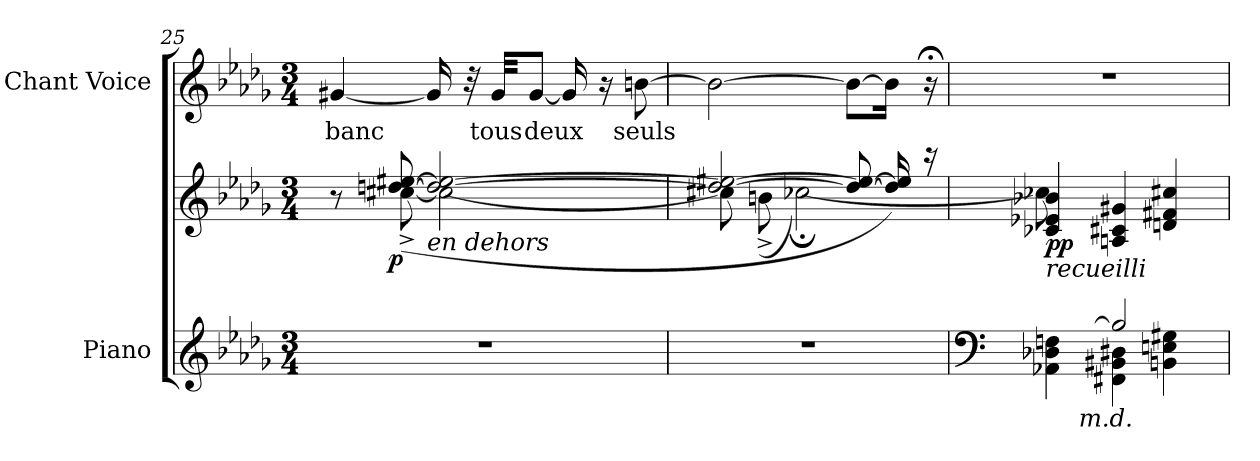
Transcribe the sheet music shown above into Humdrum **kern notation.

**kern	**kern	**dynam	**kern	**text
*part2	*part2	*part2	*part1	*part1
*staff3	*staff2	*staff2/3	*staff1	*staff1
*I"Piano	*	*	*I"Chant Voice	*
*I'Pno	*	*	*	*
*clefG2	*clefG2	*	*clefG2	*
*k[b-e-a-d-g-]	*k[b-e-a-d-g-]	*	*k[b-e-a-d-g-]	*
*M3/4	*M3/4	*	*M3/4	*
=25	=25	=25	=25	=25
*	*^	*	*	*
!	!	!	!	!	!LO:LY:b
2.r	8r	8ryy	.	[4g#X/	banc
!	!	!	!LO:DY:b	!	!
.	[8ddn/ [8ee#X/	([8cc#X^\	p	.	.
!	!LO:TX:b:i:t=en dehors	!	!	!	!
.	2dd/_ 2ee#/_	2cc#\_	.	16g#/]	.
.	.	.	.	32r	.
!	!	!	!	!	!LO:LY:b
.	.	.	.	32g#/KKL	tous
!	!	!	!	!	!LO:LY:b
.	.	.	.	[8g#/J	deux
.	.	.	.	16g#/]	.
.	.	.	.	16r	.
!	!	!	!	!	!LO:LY:b
.	.	.	.	[8bn\	seuls
=26	=26	=26	=26	=26	=26
2.r	2ddn/_ 2ee#X/_	8cc#X\]	.	2bn\_	.
.	.	(8bn^\	.	.	.
.	.	[2cc-X;\)	.	.	.
.	8dd/_ 8ee#/_	.	.	8b\L_	.
.	16dd/] 16ee#/])	.	.	16b\Jk]	.
.	16r	.	.	16r;<	.
!!LO:PB:g=z
=27	=27	=27	=27	=27	=27
*clefF4	*	*	*	*	*
*^	*	*	*	*	*
!	!	!LO:TX:b:i:t=recueilli	!	!	!	!
!	!	!	!	!LO:DY:b	!	!
8ryy	4AA-X\ 4D-X\ 4Fn\	4c-X/ 4e-X/ 4b-X/	8cc-X\L]	pp	2.r	.
!LO:TX:b:i:t=m.d.	!	!	!	!	!	!
[8Bn^>/J	.	.	2ryy	.	.	.
2B/]	4FF#X\ 4BB#X\ 4D#X\	4An/ 4c#X/ 4g#X/	.	.	.	.
.	4BBn\ 4En\ 4G#X\	4dn/ 4f#X/ 4cc#X/	.	.	.	.
.	.	.	8ryy	.	.	.
*v	*v	*	*	*	*	*
*	*v	*v	*	*	*
=	=	=	=	=
*-	*-	*-	*-	*-
